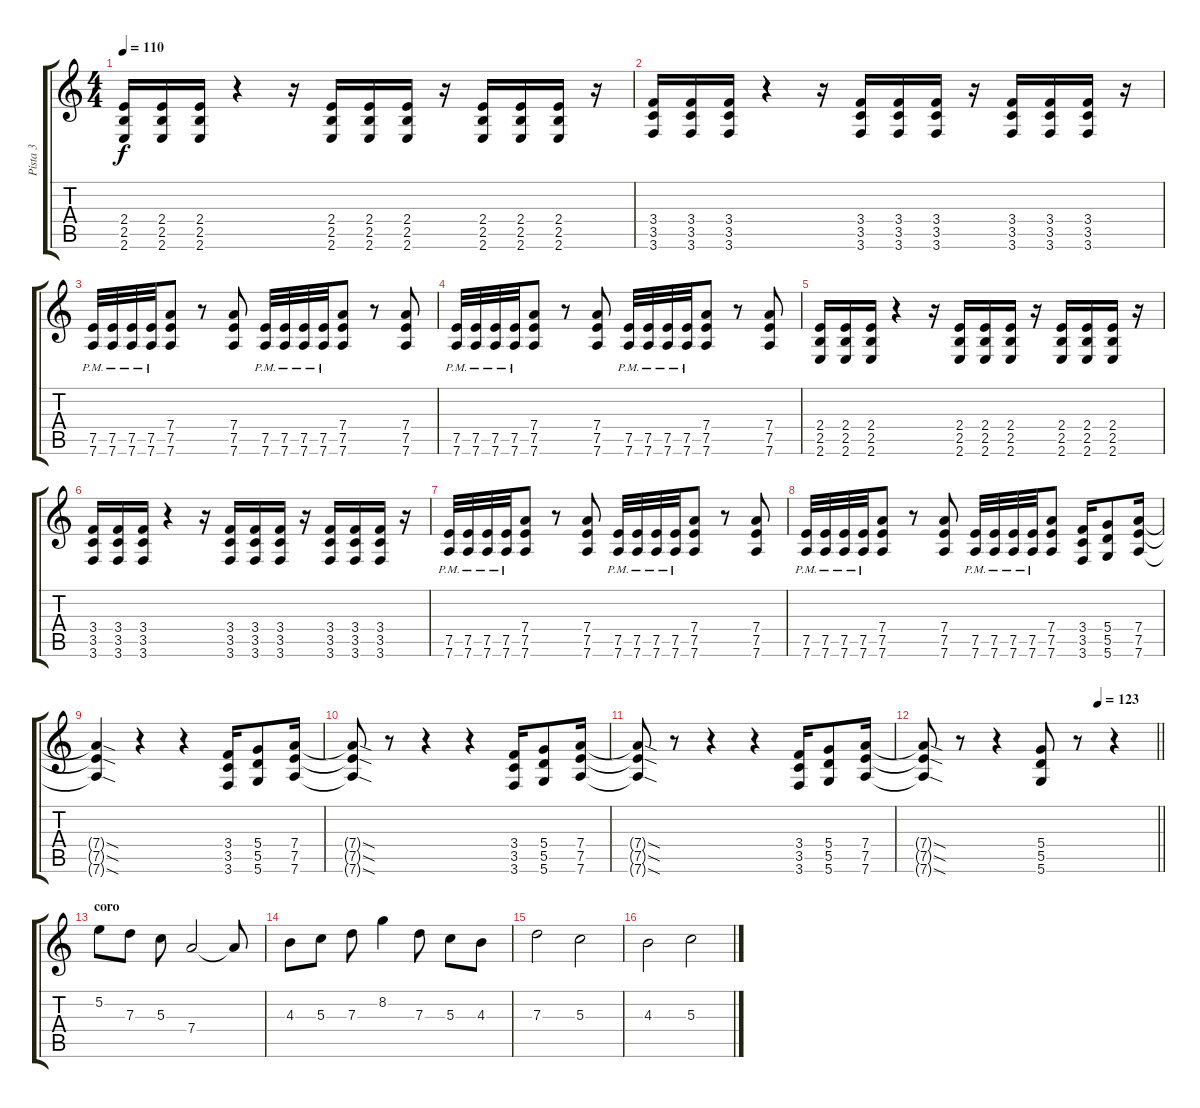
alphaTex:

\track ("Pista 3" "Pista 3") {instrument distortionguitar}
\staff {score tabs}
\tuning (E4 B3 G3 D3 A2 D2) {hide}
\ts (4 4)
\tempo 110
\clef g2
\ks aminor
(2.4 2.5 2.6).16{dy f} (2.4 2.5 2.6).16 (2.4 2.5 2.6).16 r.4 r.16 (2.4 2.5 2.6).16 (2.4 2.5 2.6).16 (2.4 2.5 2.6).16 r.16 (2.4 2.5 2.6).16 (2.4 2.5 2.6).16 (2.4 2.5 2.6).16 r.16 |
(3.4 3.5 3.6).16 (3.4 3.5 3.6).16 (3.4 3.5 3.6).16 r.4 r.16 (3.4 3.5 3.6).16 (3.4 3.5 3.6).16 (3.4 3.5 3.6).16 r.16 (3.4 3.5 3.6).16 (3.4 3.5 3.6).16 (3.4 3.5 3.6).16 r.16 |
(7.5{pm} 7.6{pm}).32 (7.5{pm} 7.6{pm}).32 (7.5{pm} 7.6{pm}).32 (7.5{pm} 7.6{pm}).32 (7.4 7.5 7.6).8 r.8 (7.4 7.5 7.6).8 (7.5{pm} 7.6{pm}).32 (7.5{pm} 7.6{pm}).32 (7.5{pm} 7.6{pm}).32 (7.5{pm} 7.6{pm}).32 (7.4 7.5 7.6).8 r.8 (7.4 7.5 7.6).8 |
(7.5{pm} 7.6{pm}).32 (7.5{pm} 7.6{pm}).32 (7.5{pm} 7.6{pm}).32 (7.5{pm} 7.6{pm}).32 (7.4 7.5 7.6).8 r.8 (7.4 7.5 7.6).8 (7.5{pm} 7.6{pm}).32 (7.5{pm} 7.6{pm}).32 (7.5{pm} 7.6{pm}).32 (7.5{pm} 7.6{pm}).32 (7.4 7.5 7.6).8 r.8 (7.4 7.5 7.6).8 |
(2.4 2.5 2.6).16 (2.4 2.5 2.6).16 (2.4 2.5 2.6).16 r.4 r.16 (2.4 2.5 2.6).16 (2.4 2.5 2.6).16 (2.4 2.5 2.6).16 r.16 (2.4 2.5 2.6).16 (2.4 2.5 2.6).16 (2.4 2.5 2.6).16 r.16 |
(3.4 3.5 3.6).16 (3.4 3.5 3.6).16 (3.4 3.5 3.6).16 r.4 r.16 (3.4 3.5 3.6).16 (3.4 3.5 3.6).16 (3.4 3.5 3.6).16 r.16 (3.4 3.5 3.6).16 (3.4 3.5 3.6).16 (3.4 3.5 3.6).16 r.16 |
(7.5{pm} 7.6{pm}).32 (7.5{pm} 7.6{pm}).32 (7.5{pm} 7.6{pm}).32 (7.5{pm} 7.6{pm}).32 (7.4 7.5 7.6).8 r.8 (7.4 7.5 7.6).8 (7.5{pm} 7.6{pm}).32 (7.5{pm} 7.6{pm}).32 (7.5{pm} 7.6{pm}).32 (7.5{pm} 7.6{pm}).32 (7.4 7.5 7.6).8 r.8 (7.4 7.5 7.6).8 |
(7.5{pm} 7.6{pm}).32 (7.5{pm} 7.6{pm}).32 (7.5{pm} 7.6{pm}).32 (7.5{pm} 7.6{pm}).32 (7.4 7.5 7.6).8 r.8 (7.4 7.5 7.6).8 (7.5{pm} 7.6{pm}).32 (7.5{pm} 7.6{pm}).32 (7.5{pm} 7.6{pm}).32 (7.5{pm} 7.6{pm}).32 (7.4 7.5 7.6).8 (3.4 3.5 3.6).16 (5.4 5.5 5.6).8 (7.4 7.5 7.6).16 |
(7.4{sod t} 7.5{sod t} 7.6{sod t}).4 r.4 r.4 (3.4 3.5 3.6).16 (5.4 5.5 5.6).8 (7.4 7.5 7.6).16 |
(7.4{sod t} 7.5{sod t} 7.6{sod t}).8 r.8 r.4 r.4 (3.4 3.5 3.6).16 (5.4 5.5 5.6).8 (7.4 7.5 7.6).16 |
(7.4{sod t} 7.5{sod t} 7.6{sod t}).8 r.8 r.4 r.4 (3.4 3.5 3.6).16 (5.4 5.5 5.6).8 (7.4 7.5 7.6).16 |
\tempo (123 0.75)
\barLineRight lightlight
(7.4{sod t} 7.5{sod t} 7.6{sod t}).8 r.8 r.4 (5.4 5.5 5.6).8 r.8 r.4 |
\section ("" "coro")
5.2.8 7.3.8 5.3.8 7.4.2 7.4{t}.8 |
4.3.8 5.3.8 7.3.8 8.2.4 7.3.8 5.3.8 4.3.8 |
7.3.2 5.3.2 |
4.3.2 5.3.2
